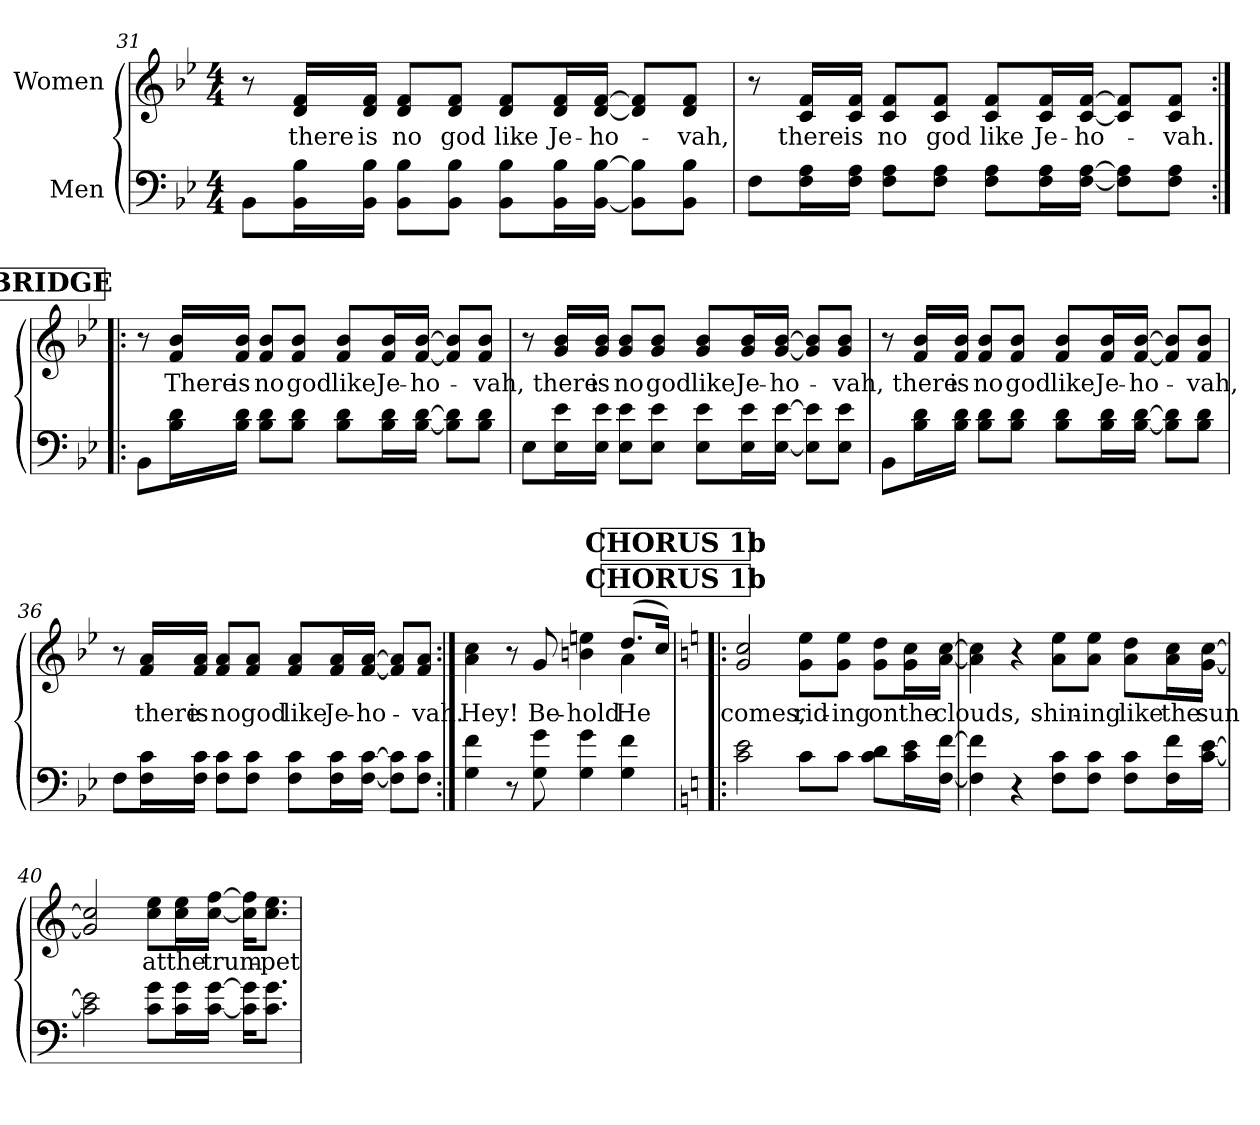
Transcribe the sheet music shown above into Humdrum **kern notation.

**kern	**kern	**text
*part2	*part1	*part1
*staff2	*staff1	*staff1
*I"Men	*I"Women	*
*clefF4	*clefG2	*
*k[b-e-]	*k[b-e-]	*
*B-:	*B-:	*
*M4/4	*M4/4	*
=31	=31	=31
8BB-!\L	8r	.
!	!	!LO:LY:b
16BB-\ 16B-\L	16d/ 16f/LL	there
!	!	!LO:LY:b
16BB-\ 16B-\JJ	16d/ 16f/JJ	is
!	!	!LO:LY:b
8BB-\ 8B-\L	8d/ 8f/L	no
!	!	!LO:LY:b
8BB-\ 8B-\J	8d/ 8f/J	god
!	!	!LO:LY:b
8BB-\ 8B-\L	8d/ 8f/L	like
!	!	!LO:LY:b
16BB-\ 16B-\L	16d/ 16f/L	Je-
!	!	!LO:LY:b
[16BB-\ [16B-\JJ	[16d/ [16f/JJ	-ho-
8BB-\] 8B-\]L	8d/] 8f/]L	.
!	!	!LO:LY:b
8BB-\ 8B-\J	8d/ 8f/J	-vah,
!!LO:LB:g=z
=32	=32	=32
8F!\L	8r	.
!	!	!LO:LY:b
16F\ 16A\L	16c/ 16f/LL	there
!	!	!LO:LY:b
16F\ 16A\JJ	16c/ 16f/JJ	is
!	!	!LO:LY:b
8F\ 8A\L	8c/ 8f/L	no
!	!	!LO:LY:b
8F\ 8A\J	8c/ 8f/J	god
!	!	!LO:LY:b
8F\ 8A\L	8c/ 8f/L	like
!	!	!LO:LY:b
16F\ 16A\L	16c/ 16f/L	Je-
!	!	!LO:LY:b
[16F\ [16A\JJ	[16c/ [16f/JJ	-ho-
8F\] 8A\]L	8c/] 8f/]L	.
!	!	!LO:LY:b
8F\ 8A\J	8c/ 8f/J	-vah.
!!LO:REH:place=s1:a:B:t=BRIDGE
=33:|!|:	=33:|!|:	=33:|!|:
8BB-!\L	8r	.
!	!	!LO:LY:b
16B-\ 16d\L	16f/ 16b-/LL	There
!	!	!LO:LY:b
16B-\ 16d\JJ	16f/ 16b-/JJ	is
!	!	!LO:LY:b
8B-\ 8d\L	8f/ 8b-/L	no
!	!	!LO:LY:b
8B-\ 8d\J	8f/ 8b-/J	god
!	!	!LO:LY:b
8B-\ 8d\L	8f/ 8b-/L	like
!	!	!LO:LY:b
16B-\ 16d\L	16f/ 16b-/L	Je-
!	!	!LO:LY:b
[16B-\ [16d\JJ	[16f/ [16b-/JJ	-ho-
8B-\] 8d\]L	8f/] 8b-/]L	.
!	!	!LO:LY:b
8B-\ 8d\J	8f/ 8b-/J	-vah,
!!LO:PB:g=z
=34	=34	=34
8E-!\L	8r	.
!	!	!LO:LY:b
16E-\ 16e-\L	16g/ 16b-/LL	there
!	!	!LO:LY:b
16E-\ 16e-\JJ	16g/ 16b-/JJ	is
!	!	!LO:LY:b
8E-\ 8e-\L	8g/ 8b-/L	no
!	!	!LO:LY:b
8E-\ 8e-\J	8g/ 8b-/J	god
!	!	!LO:LY:b
8E-\ 8e-\L	8g/ 8b-/L	like
!	!	!LO:LY:b
16E-\ 16e-\L	16g/ 16b-/L	Je-
!	!	!LO:LY:b
[16E-\ [16e-\JJ	[16g/ [16b-/JJ	-ho-
8E-\] 8e-\]L	8g/] 8b-/]L	.
!	!	!LO:LY:b
8E-\ 8e-\J	8g/ 8b-/J	-vah,
=35	=35	=35
8BB-!\L	8r	.
!	!	!LO:LY:b
16B-\ 16d\L	16f/ 16b-/LL	there
!	!	!LO:LY:b
16B-\ 16d\JJ	16f/ 16b-/JJ	is
!	!	!LO:LY:b
8B-\ 8d\L	8f/ 8b-/L	no
!	!	!LO:LY:b
8B-\ 8d\J	8f/ 8b-/J	god
!	!	!LO:LY:b
8B-\ 8d\L	8f/ 8b-/L	like
!	!	!LO:LY:b
16B-\ 16d\L	16f/ 16b-/L	Je-
!	!	!LO:LY:b
[16B-\ [16d\JJ	[16f/ [16b-/JJ	-ho-
8B-\] 8d\]L	8f/] 8b-/]L	.
!	!	!LO:LY:b
8B-\ 8d\J	8f/ 8b-/J	-vah,
!!LO:LB:g=z
=36	=36	=36
8F!\L	8r	.
!	!	!LO:LY:b
16F\ 16c\L	16f/ 16a/LL	there
!	!	!LO:LY:b
16F\ 16c\JJ	16f/ 16a/JJ	is
!	!	!LO:LY:b
8F\ 8c\L	8f/ 8a/L	no
!	!	!LO:LY:b
8F\ 8c\J	8f/ 8a/J	god
!	!	!LO:LY:b
8F\ 8c\L	8f/ 8a/L	like
!	!	!LO:LY:b
16F\ 16c\L	16f/ 16a/L	Je-
!	!	!LO:LY:b
[16F\ [16c\JJ	[16f/ [16a/JJ	-ho-
8F\] 8c\]L	8f/] 8a/]L	.
!	!	!LO:LY:b
8F\ 8c\J	8f/ 8a/J	-vah.
=37:|!	=37:|!	=37:|!
!	!	!LO:LY:b
*	*^	*
4G\ 4f\	4a\ 4cc\	2.ryy	Hey!
8r	8r	.	.
!	!	!	!LO:LY:b
8G\ 8g\	8g/	.	Be-
!	!	!	!LO:LY:b
4G\ 4g\	4bn\ 4een\	.	-hold
!	!	!	!LO:LY:b
4G\ 4f\	(>8.dd/L	4a\	He
.	16cc/Jk)	.	.
*	*v	*v	*
!!LO:LB:g=z
!!LO:REH:place=s1:a:B:t=CHORUS 1b
!!LO:REH:place=s1:a:B:t=CHORUS 1b
=38!|:	=38!|:	=38!|:
*k[]	*k[]	*
*C:	*C:	*
!	!	!LO:LY:b
2c\ 2e\	2g/ 2cc/	comes,
!	!	!LO:LY:b
8c\L	8g\ 8ee\L	rid-
!	!	!LO:LY:b
8c\J	8g\ 8ee\J	-ing
!	!	!LO:LY:b
8c\ 8d\L	8g\ 8dd\L	on
!	!	!LO:LY:b
16c\ 16e\L	16g\ 16cc\L	the
!	!	!LO:LY:b
[16F\ [16f\JJ	[16a\ [16cc\JJ	clouds,
=39	=39	=39
4F\] 4f\]	4a\] 4cc\]	.
4r	4r	.
!	!	!LO:LY:b
8F\ 8c\L	8a\ 8ee\L	shin-
!	!	!LO:LY:b
8F\ 8c\J	8a\ 8ee\J	-ing
!	!	!LO:LY:b
8F\ 8c\L	8a\ 8dd\L	like
!	!	!LO:LY:b
16F\ 16f\L	16a\ 16cc\L	the
!	!	!LO:LY:b
[16c\ [16e\JJ	[16g\ [16cc\JJ	sun
=40	=40	=40
2c\] 2e\]	2g/] 2cc/]	.
!	!	!LO:LY:b
8c\ 8g\L	8cc\ 8ee\L	at
!	!	!LO:LY:b
16c\ 16g\L	16cc\ 16ee\L	the
!	!	!LO:LY:b
[16c\ [16g\JJ	[16cc\ [16ff\JJ	trum-
16c\] 16g\]KL	16cc\] 16ff\]KL	.
!	!	!LO:LY:b
8.c\ 8.g\J	8.cc\ 8.ee\J	-pet
=	=	=
*-	*-	*-
